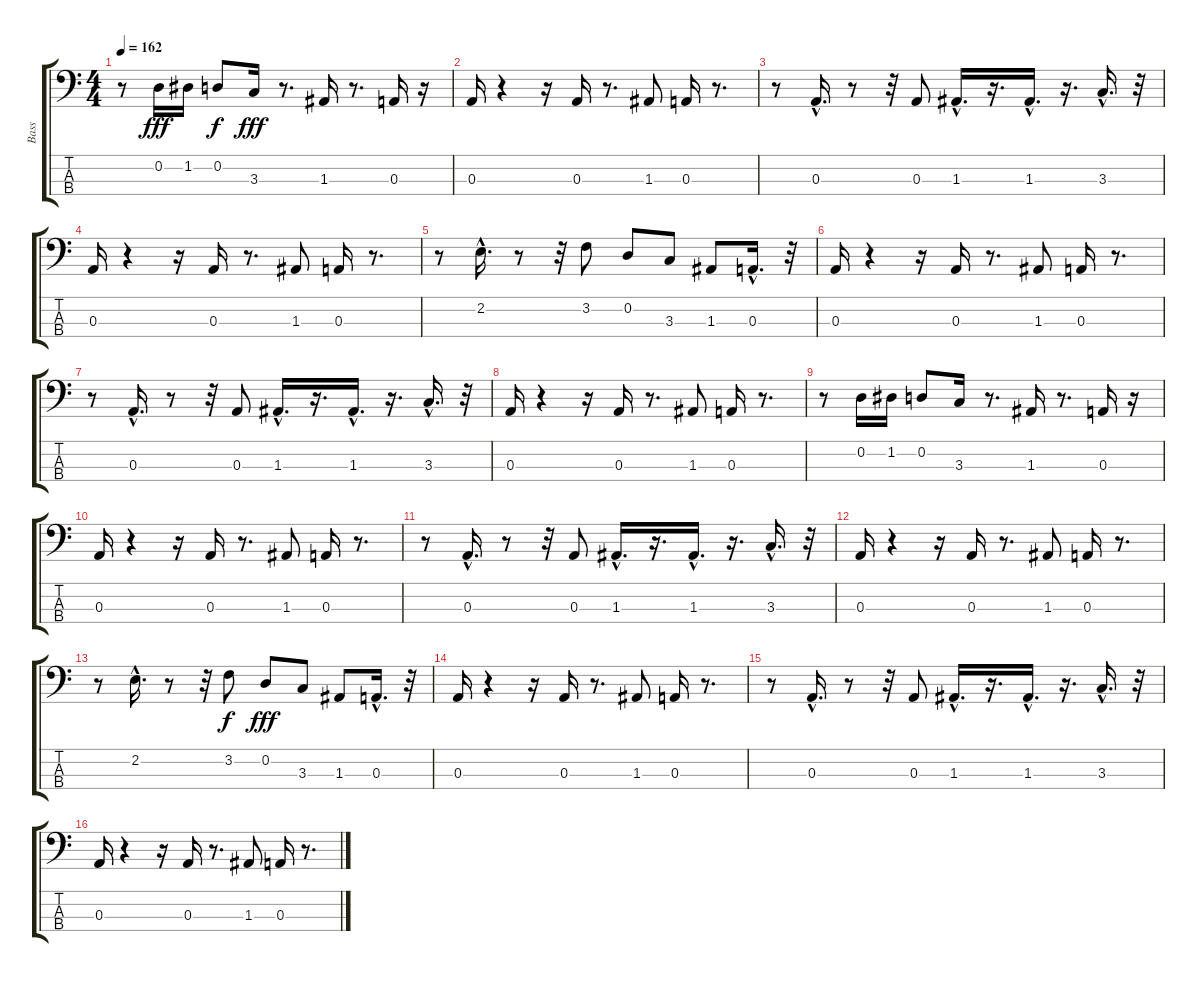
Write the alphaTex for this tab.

\track ("Bass" "Bass") {instrument electricbasspick}
\staff {score tabs}
\tuning (G2 D2 A1 E1) {hide}
\ts (4 4)
\tempo 162
\clef f4
\ks c
r.8{dy fff} 0.2.16 1.2.16 0.2.8{dy f} 3.3.16{dy fff} r.8{d} 1.3.16 r.8{d} 0.3.16 r.16 |
0.3.16 r.4 r.16 0.3.16 r.8{d} 1.3.8 0.3.16 r.8{d} |
r.8 0.3{hac}.16{d} r.8 r.32 0.3.8 1.3{hac}.16{d} r.16{d} 1.3{hac}.16{d} r.16{d} 3.3{hac}.16{d} r.32 |
0.3.16 r.4 r.16 0.3.16 r.8{d} 1.3.8 0.3.16 r.8{d} |
r.8 2.2{hac}.16{d} r.8 r.32 3.2.8 0.2.8 3.3.8 1.3.8 0.3{hac}.16{d} r.32 |
0.3.16 r.4 r.16 0.3.16 r.8{d} 1.3.8 0.3.16 r.8{d} |
r.8 0.3{hac}.16{d} r.8 r.32 0.3.8 1.3{hac}.16{d} r.16{d} 1.3{hac}.16{d} r.16{d} 3.3{hac}.16{d} r.32 |
0.3.16 r.4 r.16 0.3.16 r.8{d} 1.3.8 0.3.16 r.8{d} |
r.8 0.2.16 1.2.16 0.2.8 3.3.16 r.8{d} 1.3.16 r.8{d} 0.3.16 r.16 |
0.3.16 r.4 r.16 0.3.16 r.8{d} 1.3.8 0.3.16 r.8{d} |
r.8 0.3{hac}.16{d} r.8 r.32 0.3.8 1.3{hac}.16{d} r.16{d} 1.3{hac}.16{d} r.16{d} 3.3{hac}.16{d} r.32 |
0.3.16 r.4 r.16 0.3.16 r.8{d} 1.3.8 0.3.16 r.8{d} |
r.8 2.2{hac}.16{d} r.8 r.32 3.2.8{dy f} 0.2.8{dy fff} 3.3.8 1.3.8 0.3{hac}.16{d} r.32 |
0.3.16 r.4 r.16 0.3.16 r.8{d} 1.3.8 0.3.16 r.8{d} |
r.8 0.3{hac}.16{d} r.8 r.32 0.3.8 1.3{hac}.16{d} r.16{d} 1.3{hac}.16{d} r.16{d} 3.3{hac}.16{d} r.32 |
0.3.16 r.4 r.16 0.3.16 r.8{d} 1.3.8 0.3.16 r.8{d}
